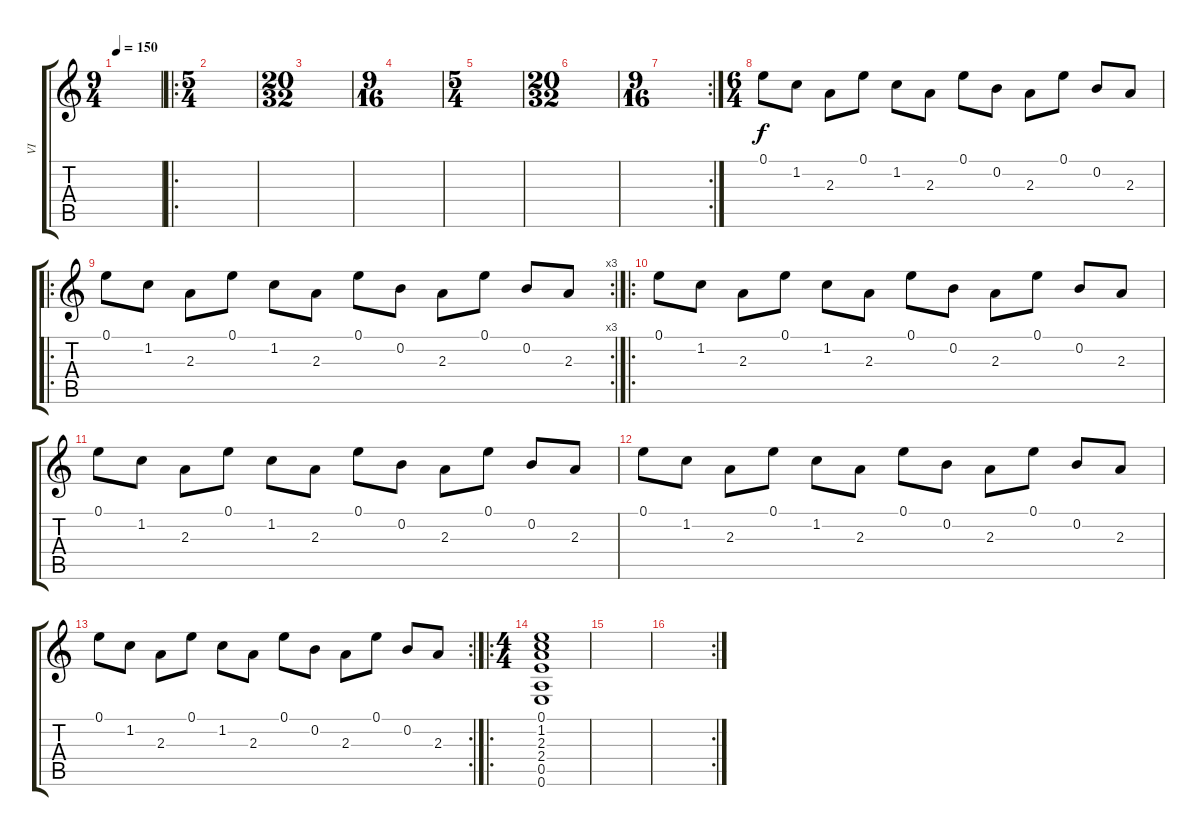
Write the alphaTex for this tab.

\track ("VI" "VI") {instrument acousticguitarnylon}
\staff {score tabs}
\tuning (E4 B3 G3 D3 A2 E2) {hide}
\ts (9 4)
\tempo 150
\clef g2
\ks c
|
\ro
\ts (5 4)
|
\ts (20 32)
|
\ts (9 16)
|
\ts (5 4)
|
\ts (20 32)
|
\rc 2
\ts (9 16)
|
\ts (6 4)
0.1.8 1.2.8 2.3.8 0.1.8 1.2.8 2.3.8 0.1.8 0.2.8 2.3.8 0.1.8 0.2.8 2.3.8 |
\ro
\rc 3
0.1.8 1.2.8 2.3.8 0.1.8 1.2.8 2.3.8 0.1.8 0.2.8 2.3.8 0.1.8 0.2.8 2.3.8 |
\ro
0.1.8 1.2.8 2.3.8 0.1.8 1.2.8 2.3.8 0.1.8 0.2.8 2.3.8 0.1.8 0.2.8 2.3.8 |
0.1.8 1.2.8 2.3.8 0.1.8 1.2.8 2.3.8 0.1.8 0.2.8 2.3.8 0.1.8 0.2.8 2.3.8 |
0.1.8 1.2.8 2.3.8 0.1.8 1.2.8 2.3.8 0.1.8 0.2.8 2.3.8 0.1.8 0.2.8 2.3.8 |
\rc 2
0.1.8 1.2.8 2.3.8 0.1.8 1.2.8 2.3.8 0.1.8 0.2.8 2.3.8 0.1.8 0.2.8 2.3.8 |
\ro
\ts (4 4)
(0.1 1.2 2.3 2.4 0.5 0.6).1 |
|
\rc 2
